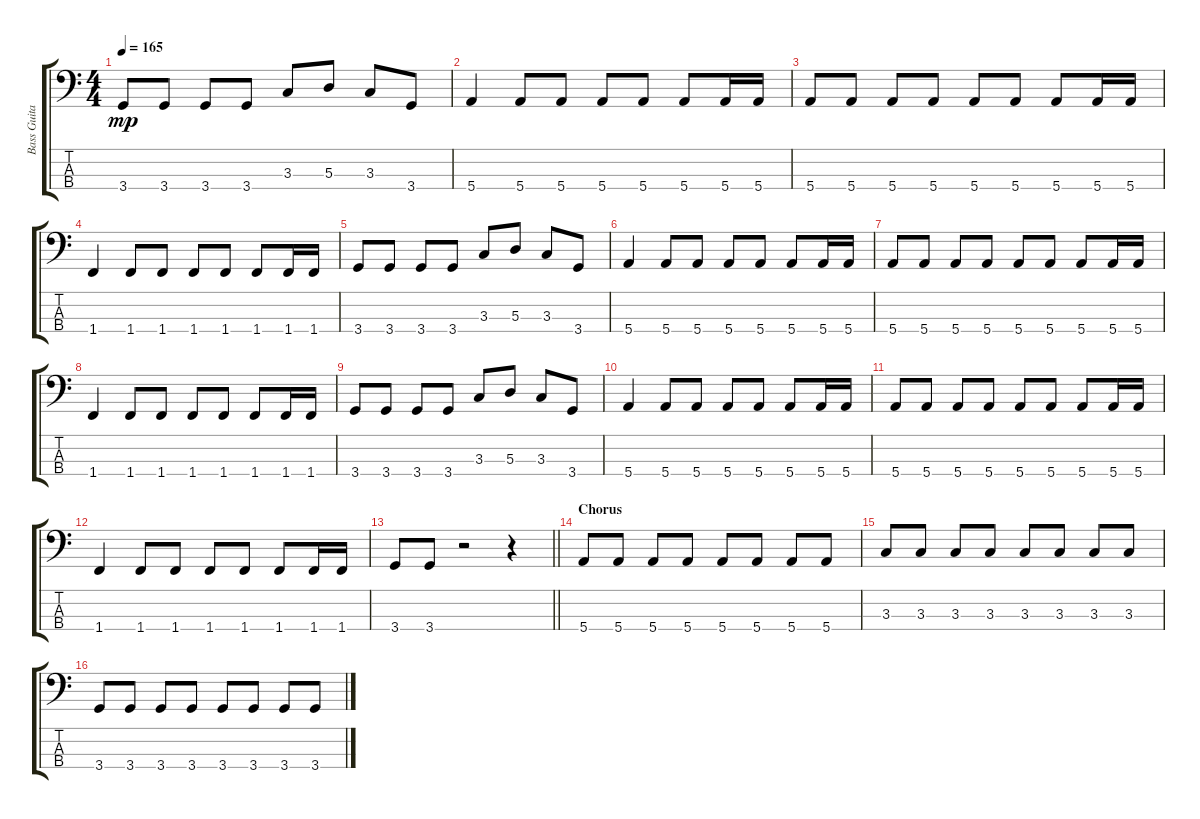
\track ("Bass Guitar" "Bass Guita") {instrument electricbassfinger}
\staff {score tabs}
\tuning (G2 D2 A1 E1) {hide}
\ts (4 4)
\tempo 165
\clef f4
\ks c
3.4.8{dy mp} 3.4.8 3.4.8 3.4.8 3.3.8 5.3.8 3.3.8 3.4.8 |
5.4.4 5.4.8 5.4.8 5.4.8 5.4.8 5.4.8 5.4.16 5.4.16 |
5.4.8 5.4.8 5.4.8 5.4.8 5.4.8 5.4.8 5.4.8 5.4.16 5.4.16 |
1.4.4 1.4.8 1.4.8 1.4.8 1.4.8 1.4.8 1.4.16 1.4.16 |
3.4.8 3.4.8 3.4.8 3.4.8 3.3.8 5.3.8 3.3.8 3.4.8 |
5.4.4 5.4.8 5.4.8 5.4.8 5.4.8 5.4.8 5.4.16 5.4.16 |
5.4.8 5.4.8 5.4.8 5.4.8 5.4.8 5.4.8 5.4.8 5.4.16 5.4.16 |
1.4.4 1.4.8 1.4.8 1.4.8 1.4.8 1.4.8 1.4.16 1.4.16 |
3.4.8 3.4.8 3.4.8 3.4.8 3.3.8 5.3.8 3.3.8 3.4.8 |
5.4.4 5.4.8 5.4.8 5.4.8 5.4.8 5.4.8 5.4.16 5.4.16 |
5.4.8 5.4.8 5.4.8 5.4.8 5.4.8 5.4.8 5.4.8 5.4.16 5.4.16 |
1.4.4 1.4.8 1.4.8 1.4.8 1.4.8 1.4.8 1.4.16 1.4.16 |
\barLineRight lightlight
3.4.8 3.4.8 r.2 r.4 |
\section ("" "Chorus")
5.4.8 5.4.8 5.4.8 5.4.8 5.4.8 5.4.8 5.4.8 5.4.8 |
3.3.8 3.3.8 3.3.8 3.3.8 3.3.8 3.3.8 3.3.8 3.3.8 |
3.4.8 3.4.8 3.4.8 3.4.8 3.4.8 3.4.8 3.4.8 3.4.8
